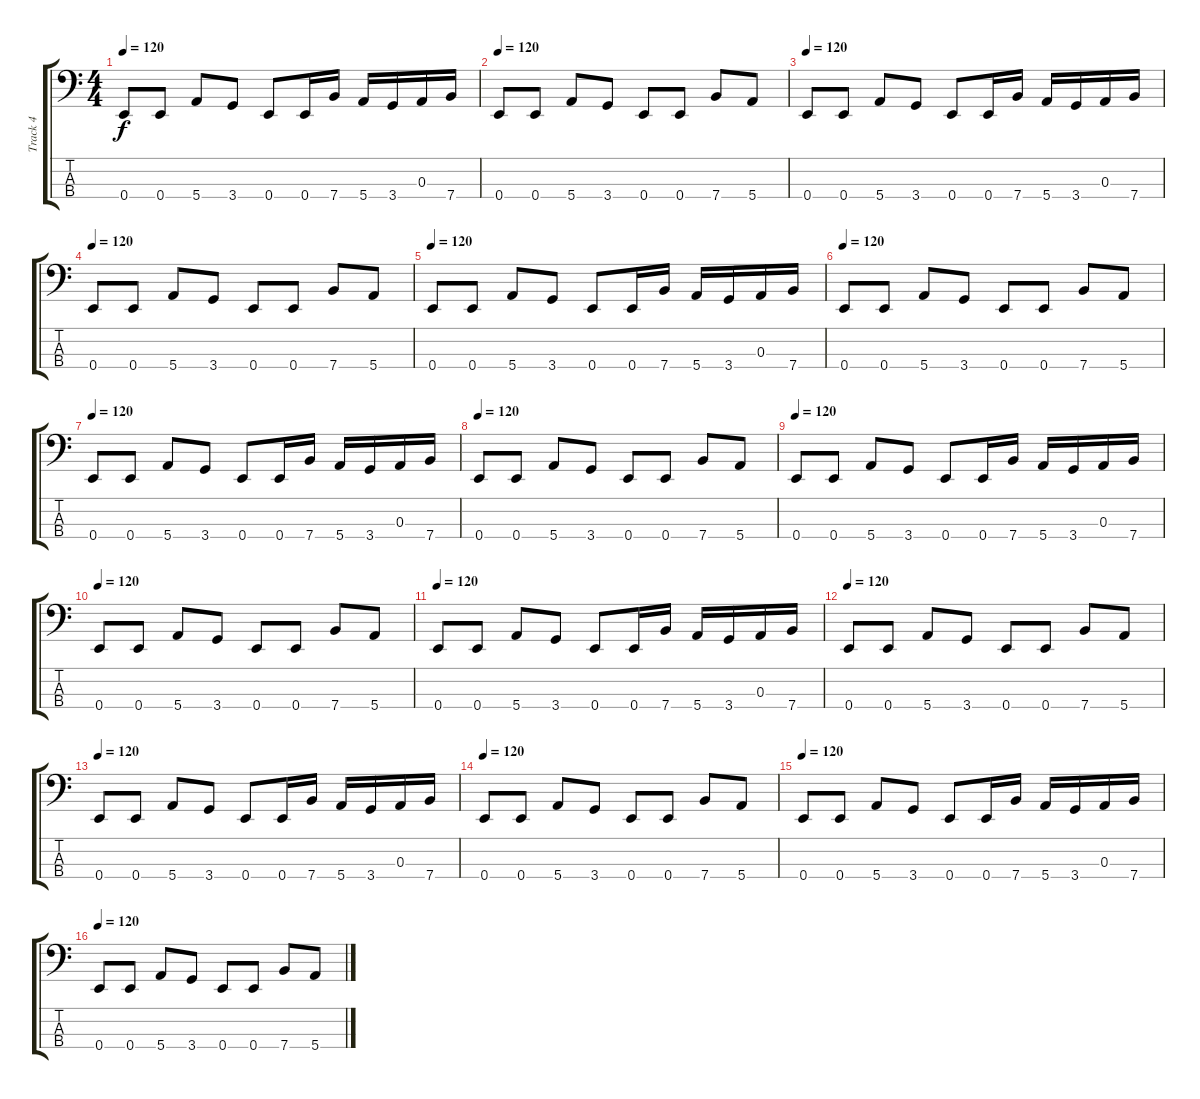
\track ("Track 4" "Track 4") {instrument slapbass1}
\staff {score tabs}
\tuning (G2 D2 A1 E1) {hide}
\ts (4 4)
\tempo 120
\clef f4
\ks c
0.4.8{dy f} 0.4.8 5.4.8 3.4.8 0.4.8 0.4.16 7.4.16{instrument slapbass1} 5.4.16 3.4.16 0.3.16 7.4.16 |
\tempo 120
0.4.8{instrument electricbassfinger} 0.4.8 5.4.8 3.4.8 0.4.8 0.4.8 7.4.8 5.4.8 |
\tempo 120
0.4.8 0.4.8 5.4.8 3.4.8 0.4.8 0.4.16 7.4.16{instrument slapbass1} 5.4.16 3.4.16 0.3.16 7.4.16 |
\tempo 120
0.4.8{instrument electricbassfinger} 0.4.8 5.4.8 3.4.8 0.4.8 0.4.8 7.4.8 5.4.8 |
\tempo 120
0.4.8 0.4.8 5.4.8 3.4.8 0.4.8 0.4.16 7.4.16{instrument slapbass1} 5.4.16 3.4.16 0.3.16 7.4.16 |
\tempo 120
0.4.8{instrument electricbassfinger} 0.4.8 5.4.8 3.4.8 0.4.8 0.4.8 7.4.8 5.4.8 |
\tempo 120
0.4.8 0.4.8 5.4.8 3.4.8 0.4.8 0.4.16 7.4.16{instrument slapbass1} 5.4.16 3.4.16 0.3.16 7.4.16 |
\tempo 120
0.4.8{instrument electricbassfinger} 0.4.8 5.4.8 3.4.8 0.4.8 0.4.8 7.4.8 5.4.8 |
\tempo 120
0.4.8 0.4.8 5.4.8 3.4.8 0.4.8 0.4.16 7.4.16{instrument slapbass1} 5.4.16 3.4.16 0.3.16 7.4.16 |
\tempo 120
0.4.8{instrument electricbassfinger} 0.4.8 5.4.8 3.4.8 0.4.8 0.4.8 7.4.8 5.4.8 |
\tempo 120
0.4.8 0.4.8 5.4.8 3.4.8 0.4.8 0.4.16 7.4.16{instrument slapbass1} 5.4.16 3.4.16 0.3.16 7.4.16 |
\tempo 120
0.4.8{instrument electricbassfinger} 0.4.8 5.4.8 3.4.8 0.4.8 0.4.8 7.4.8 5.4.8 |
\tempo 120
0.4.8 0.4.8 5.4.8 3.4.8 0.4.8 0.4.16 7.4.16{instrument slapbass1} 5.4.16 3.4.16 0.3.16 7.4.16 |
\tempo 120
0.4.8{instrument electricbassfinger} 0.4.8 5.4.8 3.4.8 0.4.8 0.4.8 7.4.8 5.4.8 |
\tempo 120
0.4.8 0.4.8 5.4.8 3.4.8 0.4.8 0.4.16 7.4.16{instrument slapbass1} 5.4.16 3.4.16 0.3.16 7.4.16 |
\tempo 120
0.4.8{instrument electricbassfinger} 0.4.8 5.4.8 3.4.8 0.4.8 0.4.8 7.4.8 5.4.8
